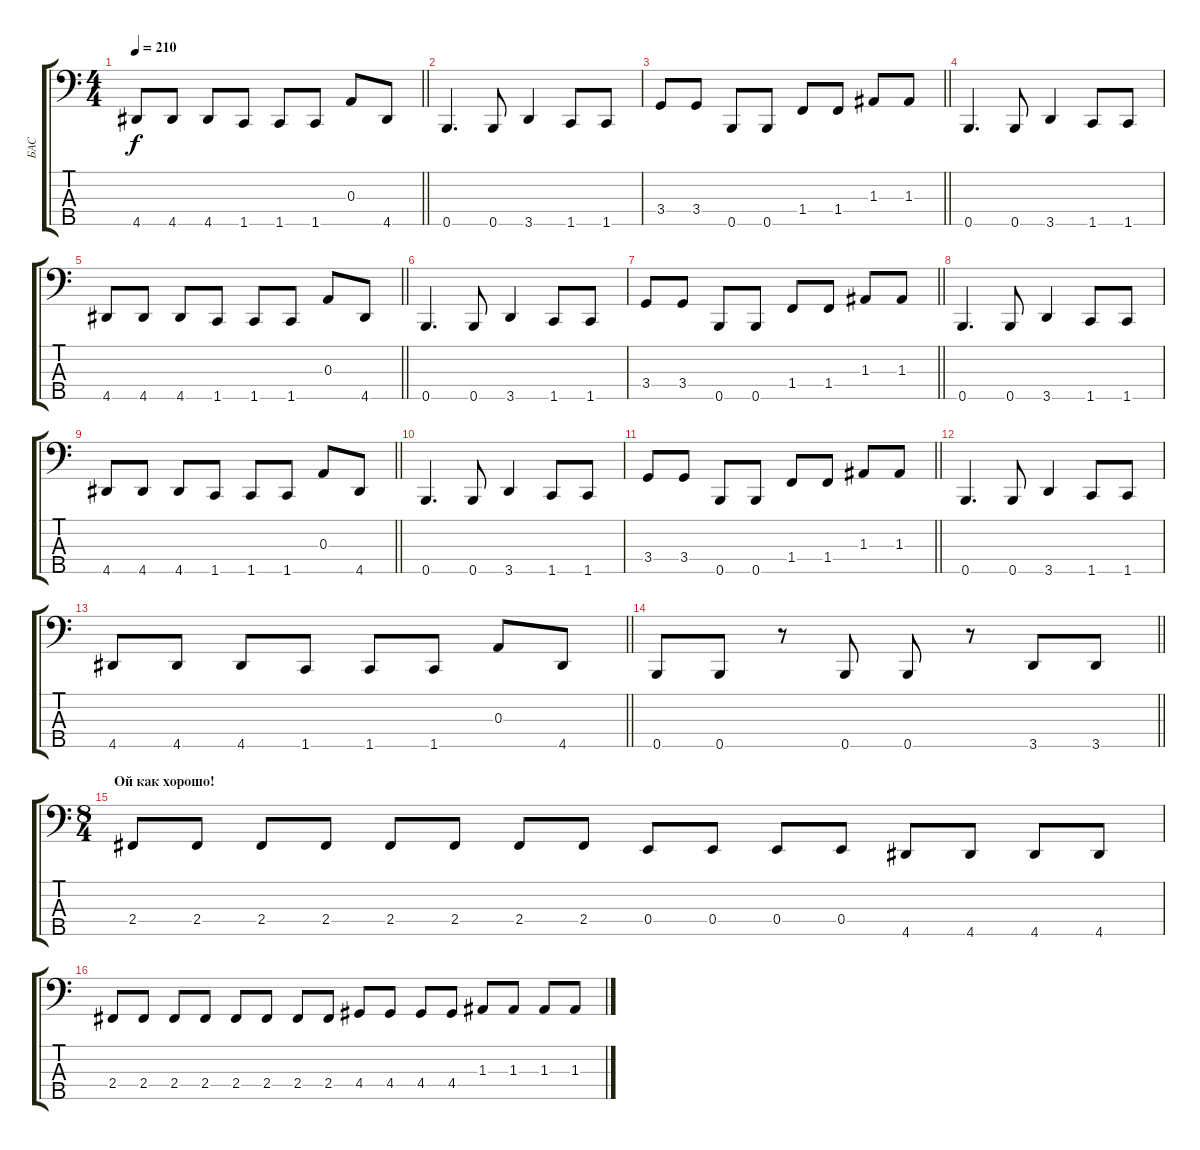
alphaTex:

\track ("БАС" "БАС") {instrument electricbasspick}
\staff {score tabs}
\tuning (G2 D2 A1 E1 B0) {hide}
\ts (4 4)
\tempo 210
\clef f4
\barLineRight lightlight
\ks c
4.5.8{dy f} 4.5.8 4.5.8 1.5.8 1.5.8 1.5.8 0.3.8 4.5.8 |
0.5.4{d} 0.5.8 3.5.4 1.5.8 1.5.8 |
\barLineRight lightlight
3.4.8 3.4.8 0.5.8 0.5.8 1.4.8 1.4.8 1.3.8 1.3.8 |
0.5.4{d} 0.5.8 3.5.4 1.5.8 1.5.8 |
\barLineRight lightlight
4.5.8 4.5.8 4.5.8 1.5.8 1.5.8 1.5.8 0.3.8 4.5.8 |
0.5.4{d} 0.5.8 3.5.4 1.5.8 1.5.8 |
\barLineRight lightlight
3.4.8 3.4.8 0.5.8 0.5.8 1.4.8 1.4.8 1.3.8 1.3.8 |
0.5.4{d} 0.5.8 3.5.4 1.5.8 1.5.8 |
\barLineRight lightlight
4.5.8 4.5.8 4.5.8 1.5.8 1.5.8 1.5.8 0.3.8 4.5.8 |
0.5.4{d} 0.5.8 3.5.4 1.5.8 1.5.8 |
\barLineRight lightlight
3.4.8 3.4.8 0.5.8 0.5.8 1.4.8 1.4.8 1.3.8 1.3.8 |
0.5.4{d} 0.5.8 3.5.4 1.5.8 1.5.8 |
\barLineRight lightlight
4.5.8 4.5.8 4.5.8 1.5.8 1.5.8 1.5.8 0.3.8 4.5.8 |
\barLineRight lightlight
0.5.8 0.5.8 r.8 0.5.8 0.5.8 r.8 3.5.8 3.5.8 |
\ts (8 4)
\section ("" "Ой как хорошо!")
2.4.8 2.4.8 2.4.8 2.4.8 2.4.8 2.4.8 2.4.8 2.4.8 0.4.8 0.4.8 0.4.8 0.4.8 4.5.8 4.5.8 4.5.8 4.5.8 |
2.4.8 2.4.8 2.4.8 2.4.8 2.4.8 2.4.8 2.4.8 2.4.8 4.4.8 4.4.8 4.4.8 4.4.8 1.3.8 1.3.8 1.3.8 1.3.8
